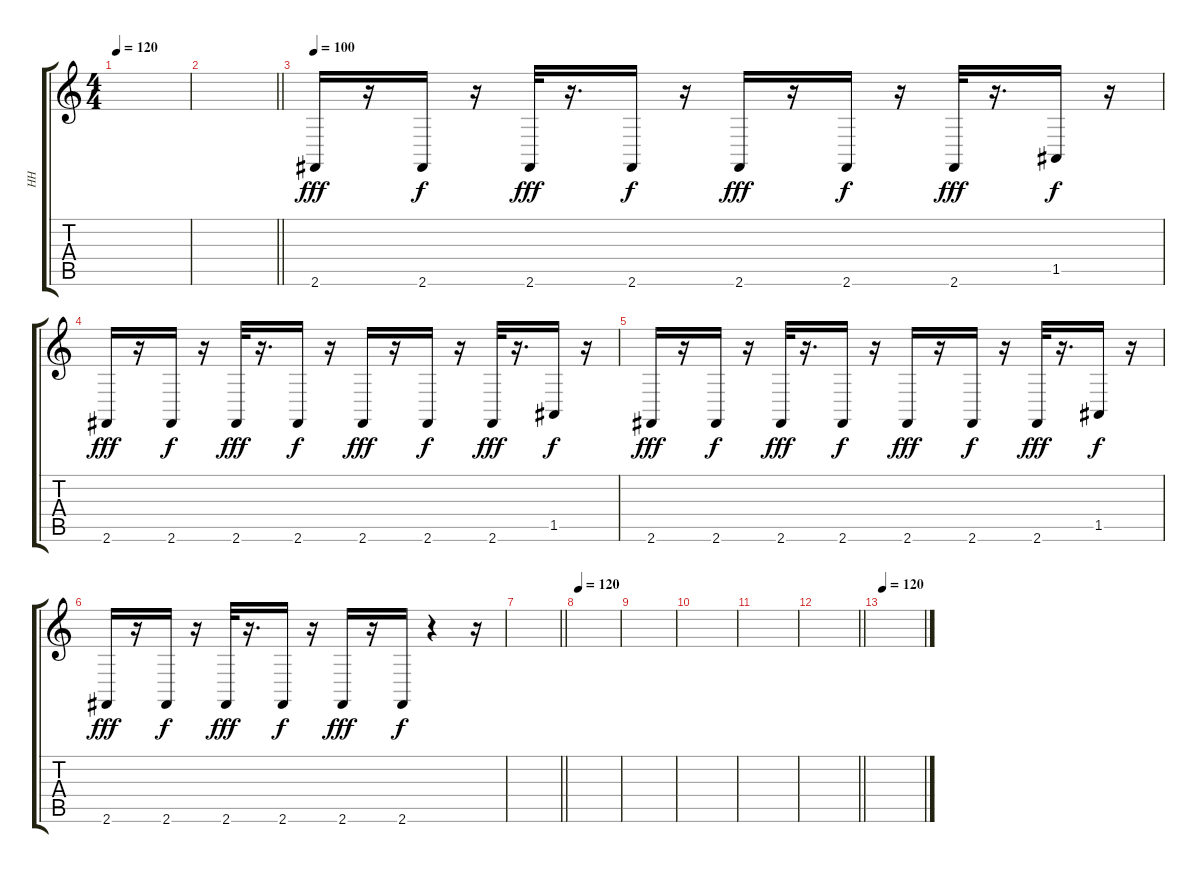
\track ("HH" "HH") {instrument acousticgrandpiano}
\staff {score tabs}
\tuning (E4 B3 G3 D3 A2 E2) {hide}
\ts (4 4)
\tempo 120
\clef g2
\ks c
|
\barLineRight lightlight
|
\section ("" "")
\tempo 100
2.6.16{dy fff} r.16 2.6.16{dy f} r.16 2.6.32{dy fff} r.16{d} 2.6.16{dy f} r.16 2.6.16{dy fff} r.16 2.6.16{dy f} r.16 2.6.32{dy fff} r.16{d} 1.5.16{dy f} r.16 |
2.6.16{dy fff} r.16 2.6.16{dy f} r.16 2.6.32{dy fff} r.16{d} 2.6.16{dy f} r.16 2.6.16{dy fff} r.16 2.6.16{dy f} r.16 2.6.32{dy fff} r.16{d} 1.5.16{dy f} r.16 |
2.6.16{dy fff} r.16 2.6.16{dy f} r.16 2.6.32{dy fff} r.16{d} 2.6.16{dy f} r.16 2.6.16{dy fff} r.16 2.6.16{dy f} r.16 2.6.32{dy fff} r.16{d} 1.5.16{dy f} r.16 |
2.6.16{dy fff} r.16 2.6.16{dy f} r.16 2.6.32{dy fff} r.16{d} 2.6.16{dy f} r.16 2.6.16{dy fff} r.16 2.6.16{dy f} r.4 r.16 |
\barLineRight lightlight
|
\section ("" "")
\tempo 120
|
|
|
|
\barLineRight lightlight
|
\section ("" "")
\tempo 120
